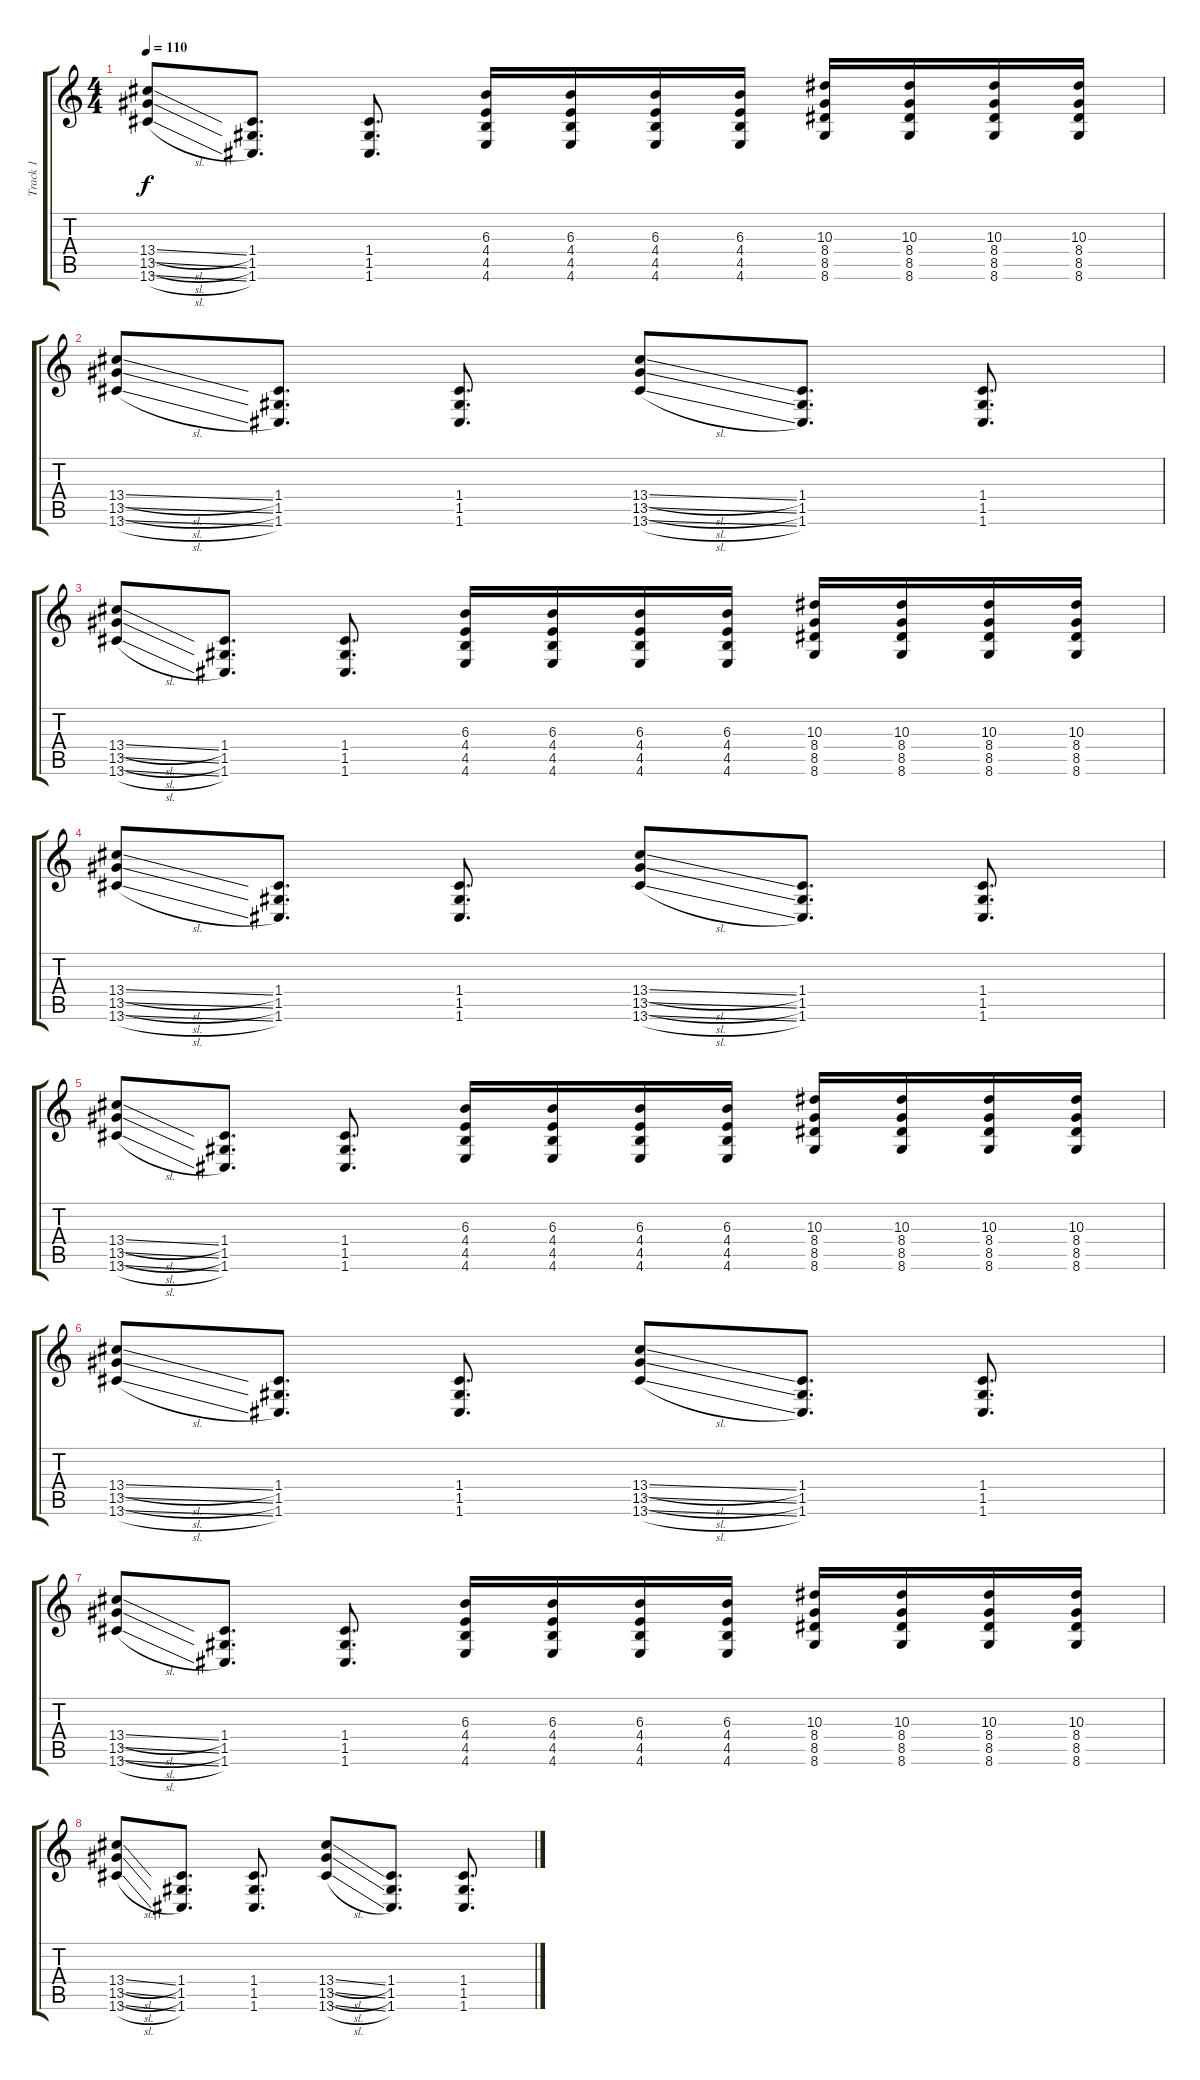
\track ("Track 1" "Track 1") {instrument overdrivenguitar}
\staff {score tabs}
\tuning (D4 A3 F3 C3 G2 C2) {hide}
\ts (4 4)
\tempo 110
\clef g2
\ks c
(13.4{sl} 13.5{sl} 13.6{sl}).8{dy f} (1.4 1.5 1.6).8{d} (1.4 1.5 1.6).8{d} (6.3 4.4 4.5 4.6).16 (6.3 4.4 4.5 4.6).16 (6.3 4.4 4.5 4.6).16 (6.3 4.4 4.5 4.6).16 (10.3 8.4 8.5 8.6).16 (10.3 8.4 8.5 8.6).16 (10.3 8.4 8.5 8.6).16 (10.3 8.4 8.5 8.6).16 |
(13.4{sl} 13.5{sl} 13.6{sl}).8 (1.4 1.5 1.6).8{d} (1.4 1.5 1.6).8{d} (13.4{sl} 13.5{sl} 13.6{sl}).8 (1.4 1.5 1.6).8{d} (1.4 1.5 1.6).8{d} |
(13.4{sl} 13.5{sl} 13.6{sl}).8 (1.4 1.5 1.6).8{d} (1.4 1.5 1.6).8{d} (6.3 4.4 4.5 4.6).16 (6.3 4.4 4.5 4.6).16 (6.3 4.4 4.5 4.6).16 (6.3 4.4 4.5 4.6).16 (10.3 8.4 8.5 8.6).16 (10.3 8.4 8.5 8.6).16 (10.3 8.4 8.5 8.6).16 (10.3 8.4 8.5 8.6).16 |
(13.4{sl} 13.5{sl} 13.6{sl}).8 (1.4 1.5 1.6).8{d} (1.4 1.5 1.6).8{d} (13.4{sl} 13.5{sl} 13.6{sl}).8 (1.4 1.5 1.6).8{d} (1.4 1.5 1.6).8{d} |
(13.4{sl} 13.5{sl} 13.6{sl}).8 (1.4 1.5 1.6).8{d} (1.4 1.5 1.6).8{d} (6.3 4.4 4.5 4.6).16 (6.3 4.4 4.5 4.6).16 (6.3 4.4 4.5 4.6).16 (6.3 4.4 4.5 4.6).16 (10.3 8.4 8.5 8.6).16 (10.3 8.4 8.5 8.6).16 (10.3 8.4 8.5 8.6).16 (10.3 8.4 8.5 8.6).16 |
(13.4{sl} 13.5{sl} 13.6{sl}).8 (1.4 1.5 1.6).8{d} (1.4 1.5 1.6).8{d} (13.4{sl} 13.5{sl} 13.6{sl}).8 (1.4 1.5 1.6).8{d} (1.4 1.5 1.6).8{d} |
(13.4{sl} 13.5{sl} 13.6{sl}).8 (1.4 1.5 1.6).8{d} (1.4 1.5 1.6).8{d} (6.3 4.4 4.5 4.6).16 (6.3 4.4 4.5 4.6).16 (6.3 4.4 4.5 4.6).16 (6.3 4.4 4.5 4.6).16 (10.3 8.4 8.5 8.6).16 (10.3 8.4 8.5 8.6).16 (10.3 8.4 8.5 8.6).16 (10.3 8.4 8.5 8.6).16 |
(13.4{sl} 13.5{sl} 13.6{sl}).8 (1.4 1.5 1.6).8{d} (1.4 1.5 1.6).8{d} (13.4{sl} 13.5{sl} 13.6{sl}).8 (1.4 1.5 1.6).8{d} (1.4 1.5 1.6).8{d}
